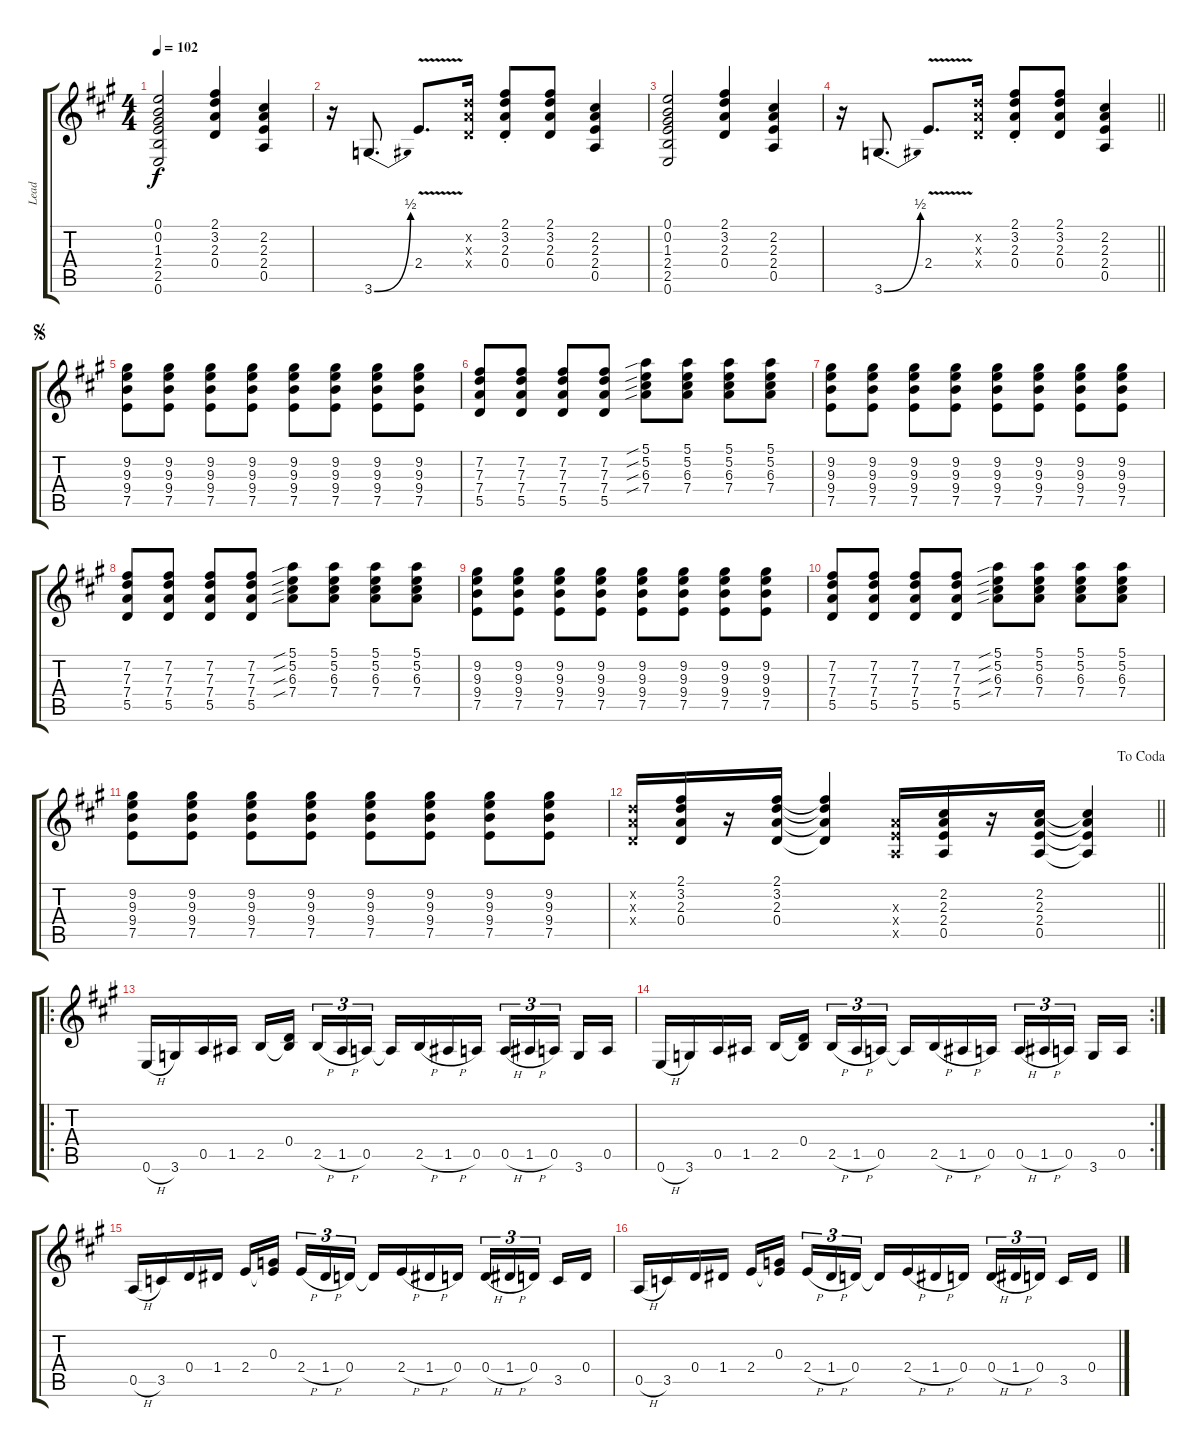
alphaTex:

\track ("Lead" "Lead") {instrument overdrivenguitar}
\staff {score tabs}
\tuning (E4 B3 G3 D3 A2 E2) {hide}
\ts (4 4)
\tempo 102
\clef g2
\ks a
(0.1 0.2 1.3 2.4 2.5 0.6).2{dy f} (2.1 3.2 2.3 0.4).4 (2.2 2.3 2.4 0.5).4 |
r.16 3.6{be (bend 0 0 60 2)}.8{d} 2.4{v}.8{d} (3.2{x} 2.3{x} 0.4{x}).16 (2.1{st} 3.2{st} 2.3{st} 0.4{st}).8 (2.1 3.2 2.3 0.4).8 (2.2 2.3 2.4 0.5).4 |
(0.1 0.2 1.3 2.4 2.5 0.6).2 (2.1 3.2 2.3 0.4).4 (2.2 2.3 2.4 0.5).4 |
\barLineRight lightlight
r.16 3.6{be (bend 0 0 60 2)}.8{d} 2.4{v}.8{d} (3.2{x} 2.3{x} 0.4{x}).16 (2.1{st} 3.2{st} 2.3{st} 0.4{st}).8 (2.1 3.2 2.3 0.4).8 (2.2 2.3 2.4 0.5).4 |
\jump segno
(9.2 9.3 9.4 7.5).8 (9.2 9.3 9.4 7.5).8 (9.2 9.3 9.4 7.5).8 (9.2 9.3 9.4 7.5).8 (9.2 9.3 9.4 7.5).8 (9.2 9.3 9.4 7.5).8 (9.2 9.3 9.4 7.5).8 (9.2 9.3 9.4 7.5).8 |
(7.2 7.3 7.4 5.5).8 (7.2 7.3 7.4 5.5).8 (7.2 7.3 7.4 5.5).8 (7.2 7.3 7.4 5.5).8 (5.1{sib} 5.2{sib} 6.3{sib} 7.4{sib}).8 (5.1 5.2 6.3 7.4).8 (5.1 5.2 6.3 7.4).8 (5.1 5.2 6.3 7.4).8 |
(9.2 9.3 9.4 7.5).8 (9.2 9.3 9.4 7.5).8 (9.2 9.3 9.4 7.5).8 (9.2 9.3 9.4 7.5).8 (9.2 9.3 9.4 7.5).8 (9.2 9.3 9.4 7.5).8 (9.2 9.3 9.4 7.5).8 (9.2 9.3 9.4 7.5).8 |
(7.2 7.3 7.4 5.5).8 (7.2 7.3 7.4 5.5).8 (7.2 7.3 7.4 5.5).8 (7.2 7.3 7.4 5.5).8 (5.1{sib} 5.2{sib} 6.3{sib} 7.4{sib}).8 (5.1 5.2 6.3 7.4).8 (5.1 5.2 6.3 7.4).8 (5.1 5.2 6.3 7.4).8 |
(9.2 9.3 9.4 7.5).8 (9.2 9.3 9.4 7.5).8 (9.2 9.3 9.4 7.5).8 (9.2 9.3 9.4 7.5).8 (9.2 9.3 9.4 7.5).8 (9.2 9.3 9.4 7.5).8 (9.2 9.3 9.4 7.5).8 (9.2 9.3 9.4 7.5).8 |
(7.2 7.3 7.4 5.5).8 (7.2 7.3 7.4 5.5).8 (7.2 7.3 7.4 5.5).8 (7.2 7.3 7.4 5.5).8 (5.1{sib} 5.2{sib} 6.3{sib} 7.4{sib}).8 (5.1 5.2 6.3 7.4).8 (5.1 5.2 6.3 7.4).8 (5.1 5.2 6.3 7.4).8 |
(9.2 9.3 9.4 7.5).8 (9.2 9.3 9.4 7.5).8 (9.2 9.3 9.4 7.5).8 (9.2 9.3 9.4 7.5).8 (9.2 9.3 9.4 7.5).8 (9.2 9.3 9.4 7.5).8 (9.2 9.3 9.4 7.5).8 (9.2 9.3 9.4 7.5).8 |
\jump dacoda
\barLineRight lightlight
(3.2{x} 2.3{x} 0.4{x}).16 (2.1 3.2 2.3 0.4).16 r.16 (2.1 3.2 2.3 0.4).16 (2.1{t} 3.2{t} 2.3{t} 0.4{t}).4 (2.3{x} 2.4{x} 0.5{x}).16 (2.2 2.3 2.4 0.5).16 r.16 (2.2 2.3 2.4 0.5).16 (2.2{t} 2.3{t} 2.4{t} 0.5{t}).4 |
\ro
0.6{h}.16 3.6.16 0.5.16 1.5.16 2.5.16 (0.4 2.5{t}).16{beam splitsecondary} 2.5{h}.16{tu (3 2)} 1.5{h}.16{tu (3 2)} 0.5.16{tu (3 2)} 0.5{t}.16 2.5{h}.16 1.5{h}.16 0.5.16 0.5{h}.16{tu (3 2)} 1.5{h}.16{tu (3 2)} 0.5.16{tu (3 2) beam splitsecondary} 3.6.16 0.5.16 |
\rc 2
0.6{h}.16 3.6.16 0.5.16 1.5.16 2.5.16 (0.4 2.5{t}).16{beam splitsecondary} 2.5{h}.16{tu (3 2)} 1.5{h}.16{tu (3 2)} 0.5.16{tu (3 2)} 0.5{t}.16 2.5{h}.16 1.5{h}.16 0.5.16 0.5{h}.16{tu (3 2)} 1.5{h}.16{tu (3 2)} 0.5.16{tu (3 2) beam splitsecondary} 3.6.16 0.5.16 |
0.5{h}.16 3.5.16 0.4.16 1.4.16 2.4.16 (0.3 2.4{t}).16{beam splitsecondary} 2.4{h}.16{tu (3 2)} 1.4{h}.16{tu (3 2)} 0.4.16{tu (3 2)} 0.4{t}.16 2.4{h}.16 1.4{h}.16 0.4.16 0.4{h}.16{tu (3 2)} 1.4{h}.16{tu (3 2)} 0.4.16{tu (3 2) beam splitsecondary} 3.5.16 0.4.16 |
0.5{h}.16 3.5.16 0.4.16 1.4.16 2.4.16 (0.3 2.4{t}).16{beam splitsecondary} 2.4{h}.16{tu (3 2)} 1.4{h}.16{tu (3 2)} 0.4.16{tu (3 2)} 0.4{t}.16 2.4{h}.16 1.4{h}.16 0.4.16 0.4{h}.16{tu (3 2)} 1.4{h}.16{tu (3 2)} 0.4.16{tu (3 2) beam splitsecondary} 3.5.16 0.4.16
